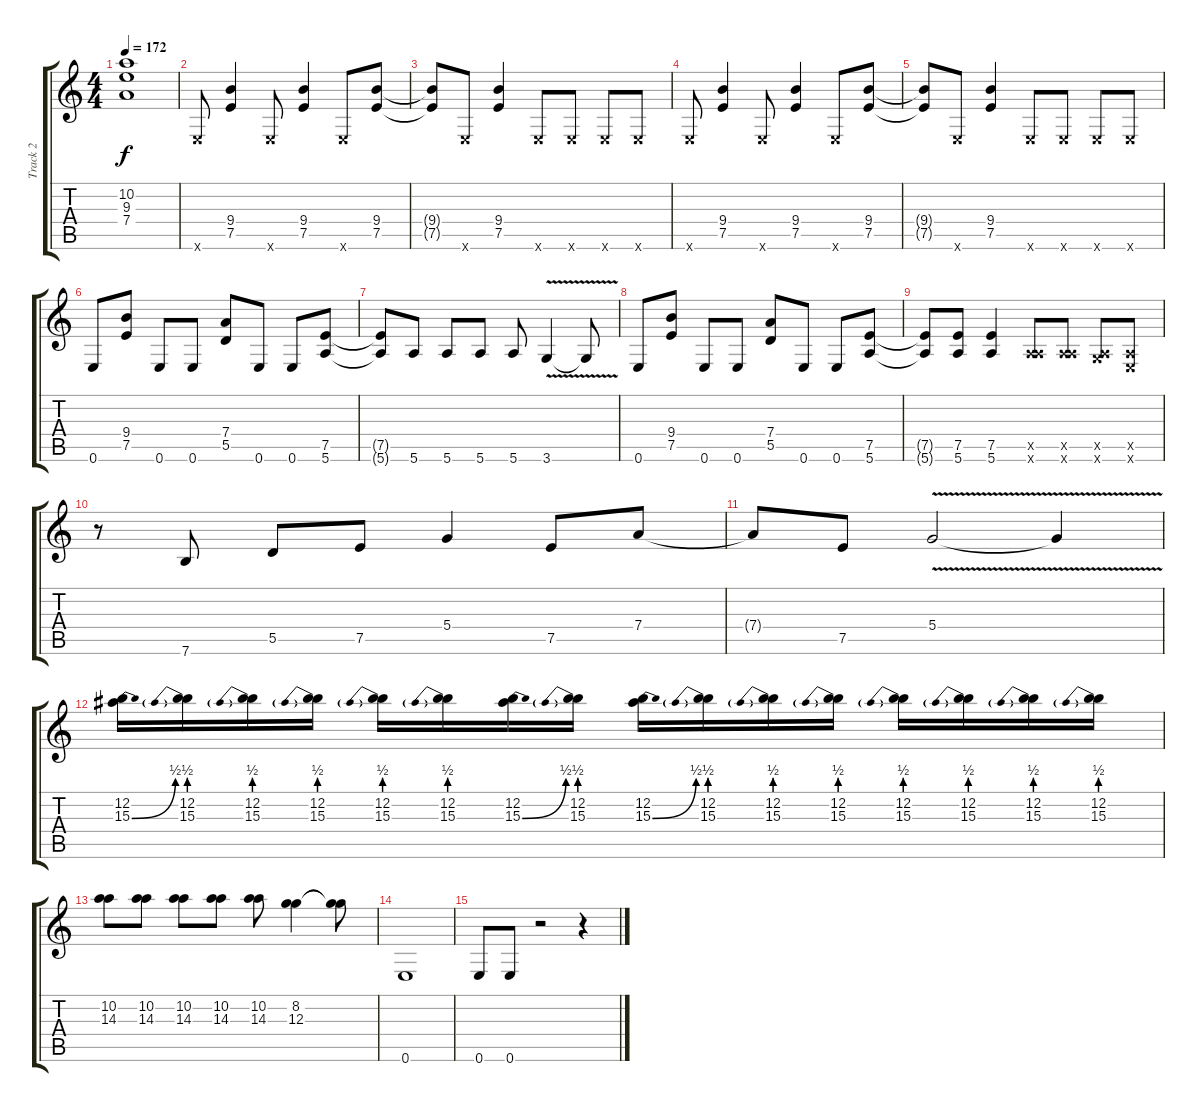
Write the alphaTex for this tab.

\track ("Track 2" "Track 2") {instrument distortionguitar}
\staff {score tabs}
\tuning (E4 B3 G3 D3 A2 E2) {hide}
\ts (4 4)
\tempo 172
\clef g2
\ks c
(10.2 9.3 7.4).1{dy f} |
0.6{x}.8 (9.4 7.5).4 0.6{x}.8 (9.4 7.5).4 0.6{x}.8 (9.4 7.5).8 |
(9.4{t} 7.5{t}).8 0.6{x}.8 (9.4 7.5).4 0.6{x}.8 0.6{x}.8 0.6{x}.8 0.6{x}.8 |
0.6{x}.8 (9.4 7.5).4 0.6{x}.8 (9.4 7.5).4 0.6{x}.8 (9.4 7.5).8 |
(9.4{t} 7.5{t}).8 0.6{x}.8 (9.4 7.5).4 0.6{x}.8 0.6{x}.8 0.6{x}.8 0.6{x}.8 |
0.6.8 (9.4 7.5).8 0.6.8 0.6.8 (7.4 5.5).8 0.6.8 0.6.8 (7.5 5.6).8 |
(7.5{t} 5.6{t}).8 5.6.8 5.6.8 5.6.8 5.6.8 3.6{v}.4 3.6{t}.8 |
0.6.8 (9.4 7.5).8 0.6.8 0.6.8 (7.4 5.5).8 0.6.8 0.6.8 (7.5 5.6).8 |
(7.5{t} 5.6{t}).8 (7.5 5.6).8 (7.5 5.6).4 (0.5{x} 5.6{x}).8 (0.5{x} 5.6{x}).8 (0.5{x} 3.6{x}).8 (0.5{x} 0.6{x}).8 |
r.8 7.6.8 5.5.8 7.5.8 5.4.4 7.5.8 7.4.8 |
7.4{t}.8 7.5.8 5.4{v}.2 5.4{t}.4 |
(12.2 15.3{be (bend 0 0 60 2)}).16 (12.2 15.3{be (prebend 0 2 60 2)}).16 (12.2 15.3{be (prebend 0 2 60 2)}).16 (12.2 15.3{be (prebend 0 2 60 2)}).16 (12.2 15.3{be (prebend 0 2 60 2)}).16 (12.2 15.3{be (prebend 0 2 60 2)}).16 (12.2 15.3{be (bend 0 0 60 2)}).16 (12.2 15.3{be (prebend 0 2 60 2)}).16 (12.2 15.3{be (bend 0 0 60 2)}).16 (12.2 15.3{be (prebend 0 2 60 2)}).16 (12.2 15.3{be (prebend 0 2 60 2)}).16 (12.2 15.3{be (prebend 0 2 60 2)}).16 (12.2 15.3{be (prebend 0 2 60 2)}).16 (12.2 15.3{be (prebend 0 2 60 2)}).16 (12.2 15.3{be (prebend 0 2 60 2)}).16 (12.2 15.3{be (prebend 0 2 60 2)}).16 |
(10.2 14.3).8 (10.2 14.3).8 (10.2 14.3).8 (10.2 14.3).8 (10.2 14.3).8 (8.2 12.3).4 (8.2{t} 12.3{t}).8 |
0.6.1 |
0.6.8 0.6.8 r.2 r.4
